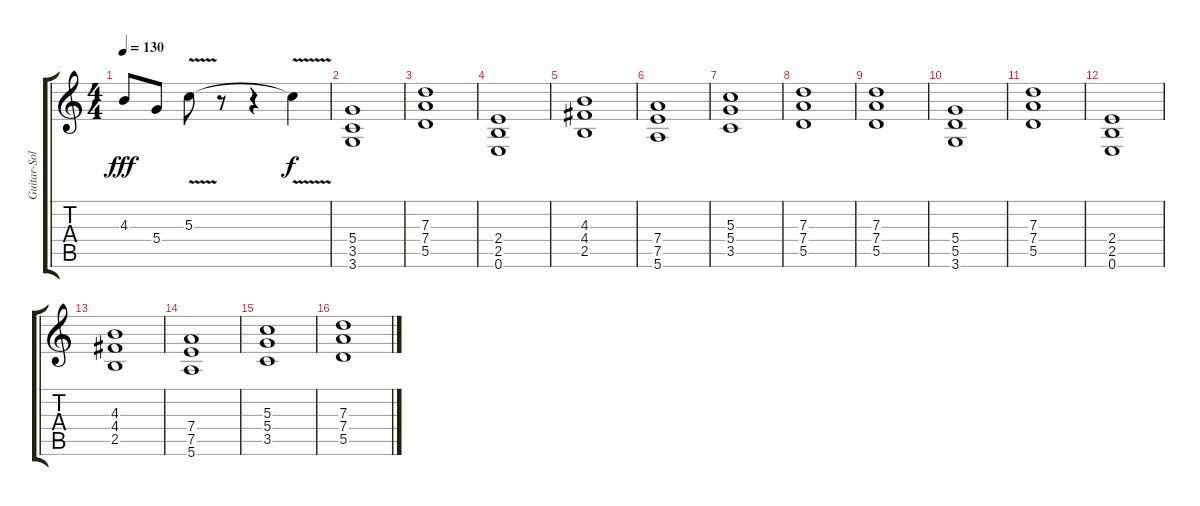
\track ("Guitar-Solo" "Guitar-Sol") {instrument overdrivenguitar}
\staff {score tabs}
\tuning (E4 B3 G3 D3 A2 E2) {hide}
\ts (4 4)
\tempo 130
\clef g2
\ks c
4.3.8{dy fff} 5.4.8 5.3{v}.8 r.8 r.4 5.3{t}.4{dy f} |
(5.4 3.5 3.6).1 |
(7.3 7.4 5.5).1 |
(2.4 2.5 0.6).1 |
(4.3 4.4 2.5).1 |
(7.4 7.5 5.6).1 |
(5.3 5.4 3.5).1 |
(7.3 7.4 5.5).1 |
(7.3 7.4 5.5).1 |
(5.4 5.5 3.6).1 |
(7.3 7.4 5.5).1 |
(2.4 2.5 0.6).1 |
(4.3 4.4 2.5).1 |
(7.4 7.5 5.6).1 |
(5.3 5.4 3.5).1 |
(7.3 7.4 5.5).1
